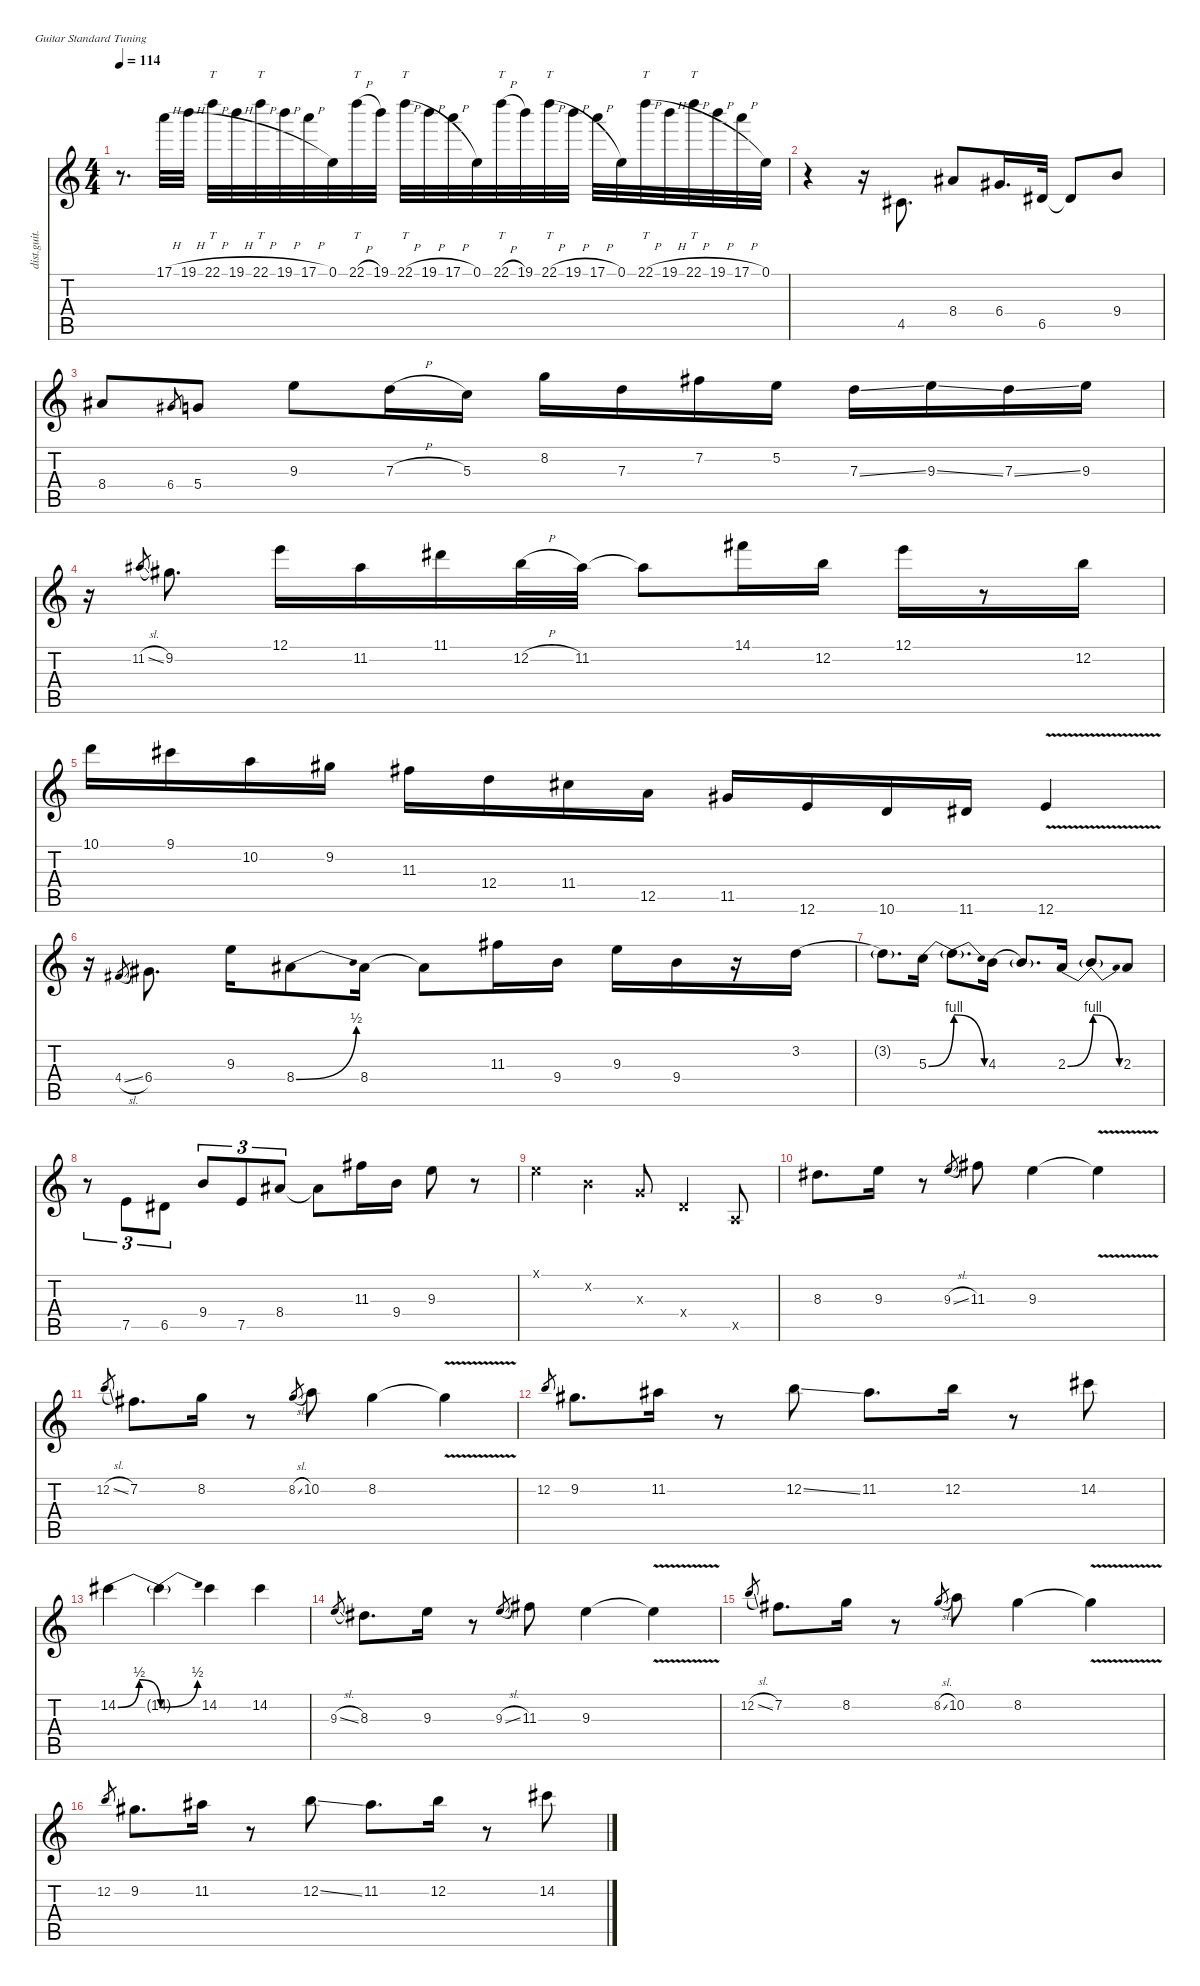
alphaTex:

\defaultSystemsLayout 4
\hideDynamics
\bracketExtendMode nobrackets
\otherSystemsTrackNameOrientation horizontal
\track ("Lead Guitar" "dist.guit.") {instrument distortionguitar}
\staff {score tabs}
\tuning (E4 B3 G3 D3 A2 E2)
\ts (4 4)
\tempo 114
\clef g2
\ks c
r.8{d dy f beam Down} 17.1{h}.32{beam Down} 19.1{h}.32{beam Down} 22.1{h}.32{tt beam Down} 19.1{h}.32{beam Down} 22.1{h}.32{tt beam Down} 19.1{h}.32{beam Down} 17.1{h}.32{beam Down} 0.1.32{beam Down} 22.1{h}.32{tt beam Down} 19.1.32{beam Down} 22.1{h}.32{tt beam Down} 19.1{h}.32{beam Down} 17.1{h}.32{beam Down} 0.1.32{beam Down} 22.1{h}.32{tt beam Down} 19.1.32{beam Down} 22.1{h}.32{tt beam Down} 19.1{h}.32{beam Down} 17.1{h}.32{beam Down} 0.1.32{beam Down} 22.1{h}.32{tt beam Down} 19.1{h}.32{beam Down} 22.1{h}.32{tt beam Down} 19.1{h}.32{beam Down} 17.1{h}.32{beam Down} 0.1.32{beam Down} |
r.4{beam Down} r.16{beam Down} 4.5{acc #}.8{d beam Up} 8.4{acc #}.8{beam Up} 6.4{acc #}.16{d beam Up} 6.5{acc #}.32{beam Up} 6.5{t acc #}.8{beam Up} 9.4.8{beam Up} |
8.4{acc #}.8{beam Up} 6.4{acc #}.8{gr dy mf beam Up} 5.4.8{dy f beam Up} 9.3.8{beam Down} 7.3{h}.16{beam Down} 5.3.16{beam Down} 8.2.16{beam Down} 7.3.16{beam Down} 7.2{acc #}.16{beam Down} 5.2.16{beam Down} 7.3{ss}.16{beam Down} 9.3{ss}.16{beam Down} 7.3{ss}.16{beam Down} 9.3.16{beam Down} |
r.16{beam Down} 11.2{sl acc #}.8{gr dy mf beam Up} 9.2{acc #}.8{d dy f beam Down} 12.1.16{beam Down} 11.2{acc #}.16{beam Down} 11.1{acc #}.16{beam Down} 12.2{h}.32{beam Down} 11.2{acc #}.32{beam Down} 11.2{t acc #}.8{beam Down} 14.1{acc #}.16{beam Down} 12.2.16{beam Down} 12.1.16{beam Down} r.8{beam Down} 12.2.16{beam Down} |
10.1.16{beam Down} 9.1{acc #}.16{beam Down} 10.2.16{beam Down} 9.2{acc #}.16{beam Down} 11.3{acc #}.16{beam Down} 12.4.16{beam Down} 11.4{acc #}.16{beam Down} 12.5.16{beam Down} 11.5{acc #}.16{beam Up} 12.6.16{beam Up} 10.6.16{beam Up} 11.6{acc #}.16{beam Up} 12.6{v}.4{beam Up} |
r.16{beam Down} 4.4{sl acc #}.8{gr dy mf beam Up} 6.4{acc #}.8{d dy f beam Up} 9.3.16{beam Down} 8.4{be (bend 0 0 30 2) acc #}.8{beam Down} 8.4{acc #}.16{beam Down} 8.4{t acc #}.8{beam Down} 11.3{acc #}.16{beam Down} 9.4.16{beam Down} 9.3.16{beam Down} 9.4.16{beam Down} r.16{beam Down} 3.2{be (hold 0 0 60 0)}.16{beam Down} |
3.2{be (hold 0 0 60 0) t}.8{d beam Down} 5.3{be (bend 0 0 60 4)}.16{beam Down} 5.3{be (release 0 4 60 0) t}.8{d beam Down} 4.3{be (hold 0 0 60 0)}.16{beam Down} 4.3{be (hold 0 0 60 0) t}.8{d beam Up} 2.3{be (bend 0 0 60 4)}.16{beam Up} 2.3{be (release 0 4 60 0) t}.8{beam Up} 2.3.8{beam Up} |
r.8{tu (3 2) beam Down} 7.5.8{tu (3 2) beam Up} 6.5{acc #}.8{tu (3 2) beam Up} 9.4.8{tu (3 2) beam Up} 7.5.8{tu (3 2) beam Up} 8.4{acc #}.8{tu (3 2) beam Up} 8.4{t acc #}.8{beam Down} 11.3{acc #}.16{beam Down} 9.4.16{beam Down} 9.3.8{beam Down} r.8{beam Down} |
0.1{x}.4{beam Down} 0.2{x}.4{beam Down} 0.3{x}.8{beam Up} 0.4{x}.4{beam Up} 0.5{x}.8{beam Up} |
8.3{acc #}.8{d beam Down} 9.3.16{beam Down} r.8{beam Down} 9.3{sl}.8{gr dy mf beam Up} 11.3{acc #}.8{dy f beam Down} 9.3.4{beam Down} 9.3{v t}.4{beam Down} |
12.2{sl}.8{gr dy mf beam Up} 7.2{acc #}.8{d dy f beam Down} 8.2.16{beam Down} r.8{beam Down} 8.2{sl}.8{gr dy mf beam Up} 10.2.8{dy f beam Down} 8.2.4{beam Down} 8.2{v t}.4{beam Down} |
12.2.8{gr dy mf beam Up} 9.2{acc #}.8{d dy f beam Down} 11.2{acc #}.16{beam Down} r.8{beam Down} 12.2{ss}.8{beam Down} 11.2{acc #}.8{d beam Down} 12.2.16{beam Down} r.8{beam Down} 14.2{acc #}.8{beam Down} |
14.2{be (bendrelease 0 0 30 2 30 2 60 0) acc #}.4{beam Down} 14.2{be (bend 0 0 60 2) t acc #}.4{beam Down} 14.2{acc #}.4{beam Down} 14.2{acc #}.4{beam Down} |
9.3{sl}.8{gr dy mf beam Up} 8.3{acc #}.8{d dy f beam Down} 9.3.16{beam Down} r.8{beam Down} 9.3{sl}.8{gr dy mf beam Up} 11.3{acc #}.8{dy f beam Down} 9.3.4{beam Down} 9.3{v t}.4{beam Down} |
12.2{sl}.8{gr dy mf beam Up} 7.2{acc #}.8{d dy f beam Down} 8.2.16{beam Down} r.8{beam Down} 8.2{sl}.8{gr dy mf beam Up} 10.2.8{dy f beam Down} 8.2.4{beam Down} 8.2{v t}.4{beam Down} |
12.2.8{gr dy mf beam Up} 9.2{acc #}.8{d dy f beam Down} 11.2{acc #}.16{beam Down} r.8{beam Down} 12.2{ss}.8{beam Down} 11.2{acc #}.8{d beam Down} 12.2.16{beam Down} r.8{beam Down} 14.2{acc #}.8{beam Down}
